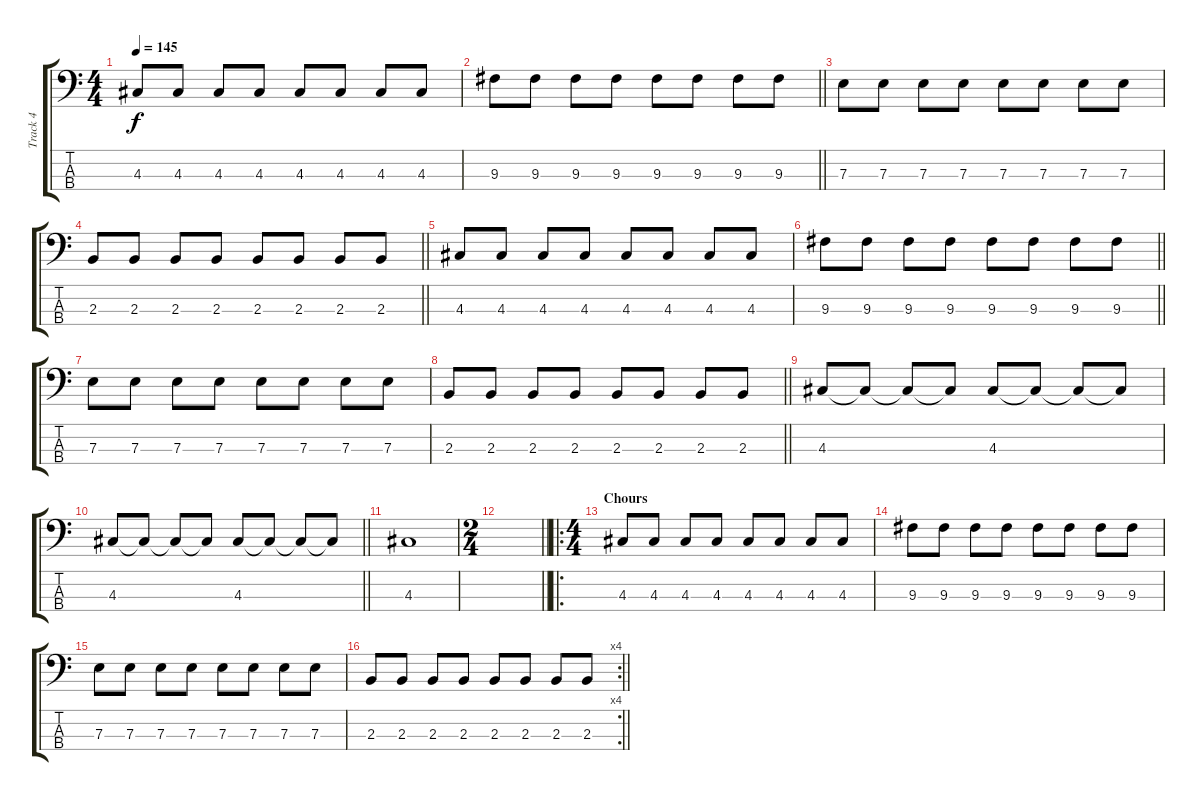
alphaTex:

\track ("Track 4" "Track 4") {instrument electricbassfinger}
\staff {score tabs}
\tuning (G2 D2 A1 E1) {hide}
\ts (4 4)
\tempo 145
\clef f4
\ks c
4.3.8{dy f} 4.3.8 4.3.8 4.3.8 4.3.8 4.3.8 4.3.8 4.3.8 |
\barLineRight lightlight
9.3.8 9.3.8 9.3.8 9.3.8 9.3.8 9.3.8 9.3.8 9.3.8 |
7.3.8 7.3.8 7.3.8 7.3.8 7.3.8 7.3.8 7.3.8 7.3.8 |
\barLineRight lightlight
2.3.8 2.3.8 2.3.8 2.3.8 2.3.8 2.3.8 2.3.8 2.3.8 |
4.3.8 4.3.8 4.3.8 4.3.8 4.3.8 4.3.8 4.3.8 4.3.8 |
\barLineRight lightlight
9.3.8 9.3.8 9.3.8 9.3.8 9.3.8 9.3.8 9.3.8 9.3.8 |
7.3.8 7.3.8 7.3.8 7.3.8 7.3.8 7.3.8 7.3.8 7.3.8 |
\barLineRight lightlight
2.3.8 2.3.8 2.3.8 2.3.8 2.3.8 2.3.8 2.3.8 2.3.8 |
4.3.8 4.3{t}.8 4.3{t}.8 4.3{t}.8 4.3.8 4.3{t}.8 4.3{t}.8 4.3{t}.8 |
\barLineRight lightlight
4.3.8 4.3{t}.8 4.3{t}.8 4.3{t}.8 4.3.8 4.3{t}.8 4.3{t}.8 4.3{t}.8 |
4.3.1 |
\ts (2 4)
\barLineRight lightlight
|
\ro
\ts (4 4)
\section ("" "Chours")
4.3.8 4.3.8 4.3.8 4.3.8 4.3.8 4.3.8 4.3.8 4.3.8 |
9.3.8 9.3.8 9.3.8 9.3.8 9.3.8 9.3.8 9.3.8 9.3.8 |
7.3.8 7.3.8 7.3.8 7.3.8 7.3.8 7.3.8 7.3.8 7.3.8 |
\rc 4
\barLineRight lightlight
2.3.8 2.3.8 2.3.8 2.3.8 2.3.8 2.3.8 2.3.8 2.3.8
